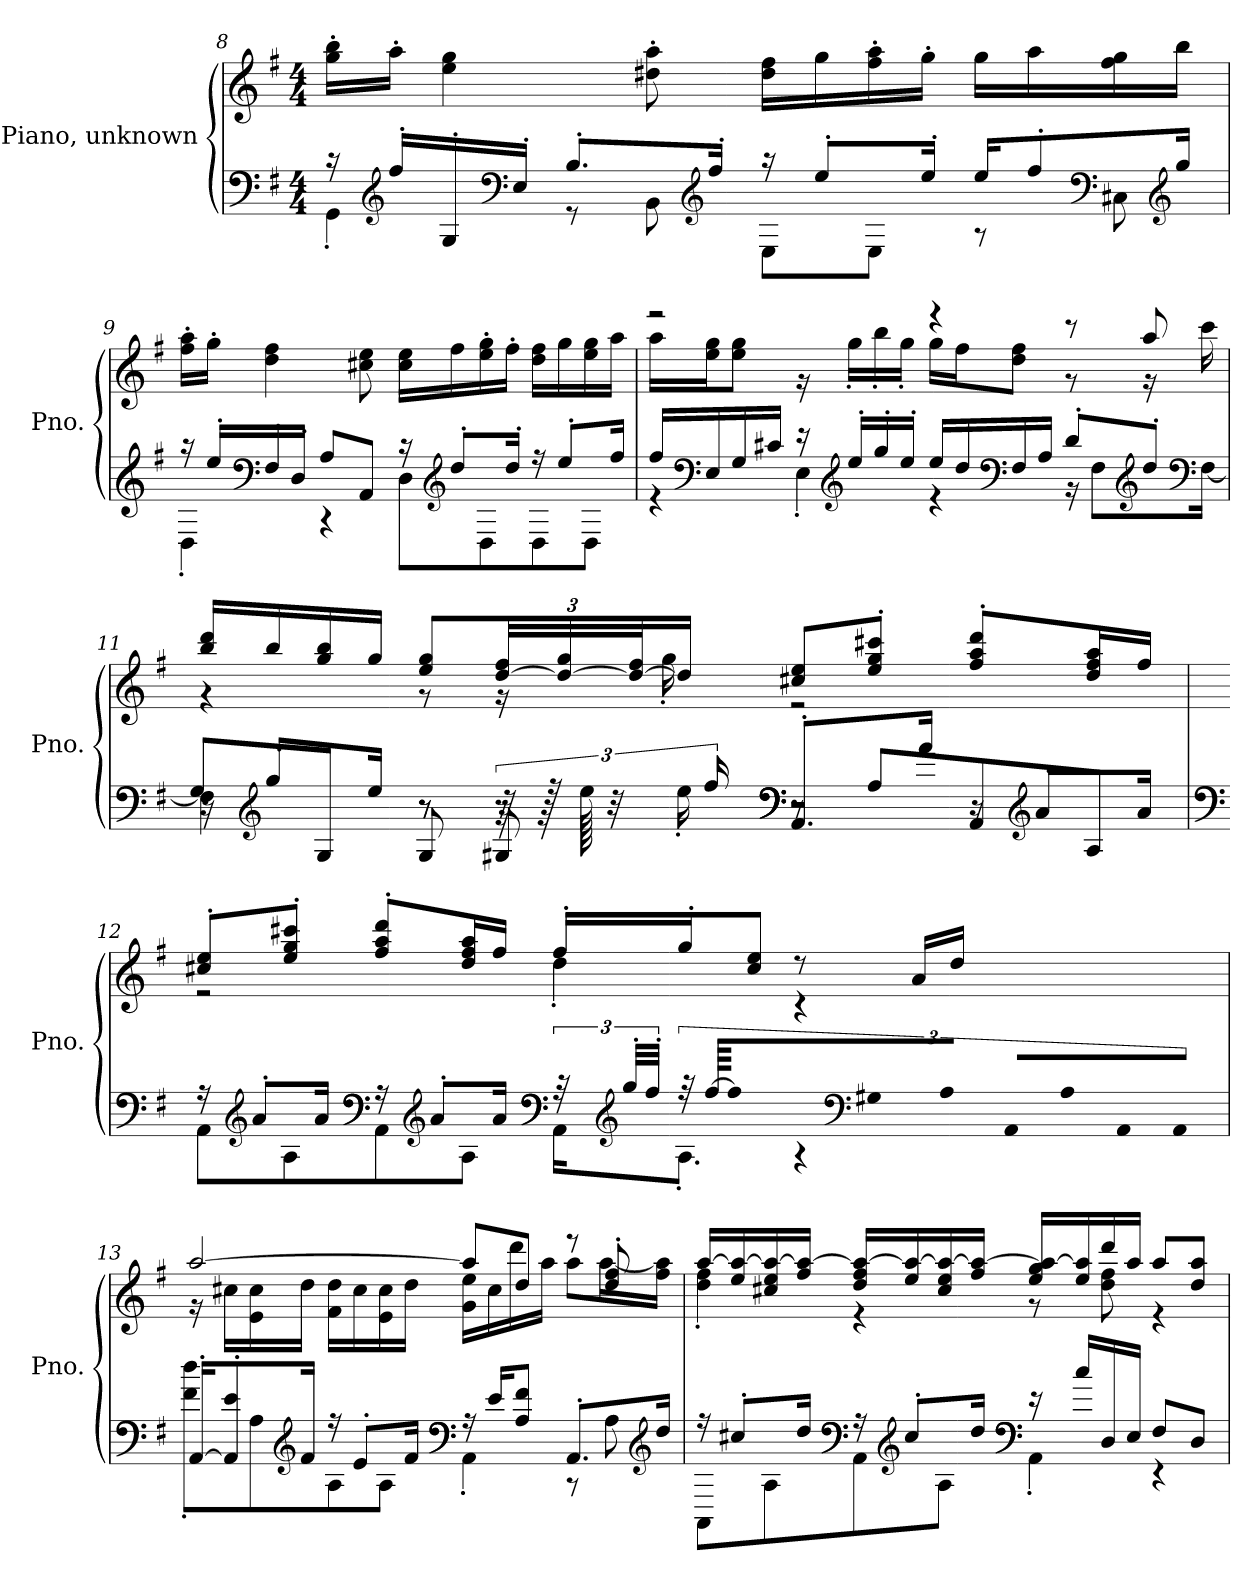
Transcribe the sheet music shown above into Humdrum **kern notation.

**kern	**kern
*part1	*part1
*staff2	*staff1
*I"Piano, unknown	*
*I'Pno.	*
!!LO:PB:g=z
*clefF4	*clefG2
*k[f#]	*k[f#]
*M4/4	*M4/4
=8	=8
*^	*
16r	4GG'\	16gg\' 16bb\'LL
*clefG2	*	*
16ff#'/LL	.	16aa'\JJ
16G'/	.	4ee\ 4gg\
*clefF4	*	*
16E'/JJ	.	.
8.B'/L	8r	.
.	8BB\	8dd#X\' 8aa\'
*clefG2	*	*
16ff#'/Jk	.	.
16r	8E\L	16dd#\ 16ff#\LL
8ee'/L	.	16gg\
.	8E\J	16ff#\' 16aa\'
16ee'/Jk	.	16gg'\JJ
16ee/KL	8r	16gg\LL
8ff#'/	.	16aa\
*clefF4	*	*
.	8C#X\	16ff#\ 16gg\
*clefG2	*	*
16gg/Jk	.	16bb\JJ
=9	=9	=9
16r	4D'\	16ff#\' 16aa\'LL
16ee'/LL	.	16gg'\JJ
*clefF4	*	*
16F#'/	.	4dd\ 4ff#\
16D'/JJ	.	.
8A/L	4r	.
8AA/J	.	8cc#X\ 8ee\
16r	8D\L	16cc#\ 16ee\LL
*clefG2	*	*
8dd'/L	.	16ff#\
.	8D\	16ee\' 16gg\'
16dd'/Jk	.	16ff#'\JJ
16r	8D\	16dd\ 16ff#\LL
8ee'/L	.	16gg\
.	8D\J	16ee\ 16gg\
16ff#/Jk	.	16aa\JJ
!!LO:LB:g=z
=10	=10	=10
*	*	*^
16ff#/LL	4r	2r	16aa\LL
*clefF4	*	*	*
16E/	.	.	16ee\ 16gg\J
16G/	.	.	8ee\ 8gg\J
16c#X/JJ	.	.	.
16r	4E'\	.	16r
*clefG2	*	*	*
16ee'/LL	.	.	16gg'\LL
16gg'/	.	.	16bb'\
16ee'/JJ	.	.	16gg'\JJ
16ee/LL	4r	4r	16gg\LL
16dd/	.	.	16ff#\J
*clefF4	*	*	*
16F#/	.	.	8dd\ 8ff#\J
16A/JJ	.	.	.
8d'/L	16r	8r	8r
.	8F#\L	.	.
*clefG2	*	*	*
8dd'/J	.	8aa/	16r
*clefF4	*	*	*
.	[16F#\Jk	.	16ccc\
!!LO:LB:g=z	!!
=11	=11	=11	=11
*	*^	*	*
16r	4F#\]	8G/L	16bb/ 16ddd/LL	4r
*clefG2	*	*	*	*
8gg'/L	.	.	16bb/	.
.	.	8G/J	16gg/ 16bb/	.
16ee/Jk	.	.	16gg/JJ	.
8G/	8r	8r	8ee/ 8gg/L	8r
*	*	*	*Xbrackettup	*
12r	64r	8G#X/	[48dd/ 48ff#/LL	16r
.	128r	.	.	.
.	.	.	48dd/_ 48gg/	.
.	128ee\	.	.	.
.	32r	.	.	.
.	.	.	48dd/_ 48ff#/J	.
.	16ee'\	.	16dd/JJ]	16gg'\
24ff#/	.	.	.	.
*clefF4	*	*	*	*
8.AA'/L	2r	8r	8cc#X/ 8ee/L	2r
.	.	8A/L	8ee/' 8gg/' 8ccc#X/'J	.
16a/Jk	.	.	.	.
16r	.	8AA/	8ff#/' 8aa/' 8ddd/'L	.
*clefG2	*	*	*	*
8a'/L	.	.	.	.
.	.	8A/J	16dd/ 16ff#/ 16aa/L	.
16a/Jk	.	.	16ff#/JJ	.
*v	*v	*v	*	*
!!LO:LB:g=z	!!
=12	=12	=12
*clefF4	*	*
*^	*	*
16r	8AA\L	8cc#X/' 8ee/'L	2r
*clefG2	*	*	*
8a'/L	.	.	.
.	8A\	8ee/' 8gg/' 8ccc#X/'J	.
16a/Jk	.	.	.
*clefF4	*	*	*
16r	8AA\	8ff#/' 8aa/' 8ddd/'L	.
*clefG2	*	*	*
8a'/L	.	.	.
.	8A\J	16dd/ 16ff#/ 16aa/L	.
16a/Jk	.	16ff#/JJ	.
*clefF4	*	*	*
48r	16AA\KL	16ff#'/LL	4dd'\
*clefG2	*	*	*
48gg'/LLL	.	.	.
48ff#'/JJJ	.	.	.
48r	8.A'\J	16gg'/J	.
[96ff#/KLLL	.	.	.
32ff#/J]	.	.	.
*clefF4	*	*	*
16G#X/	.	8cc#/ 8ee/J	.
16A/JJ	.	.	.
16AA/LL	4r	8r	4r
16A/	.	.	.
16AA/	.	16a/LL	.
16AA/JJ	.	16dd/JJ	.
!!LO:LB:g=z	!!
=13	=13	=13	=13
[16AA'/KL	8f#\' 8dd\'L	[2aa/	16r
8AA/]' 8e/'	.	.	16cc#X\LL
.	8A\	.	16e\ 16cc#\
*clefG2	*	*	*
16f#/Jk	.	.	16dd\JJ
16r	8A\	.	16f#\ 16dd\LL
8e'/L	.	.	16cc#\
.	8A\J	.	16e\ 16cc#\
16f#/Jk	.	.	16dd\JJ
*clefF4	*	*	*
16r	4AA'\	8aa/L]	16g\ 16ee\LL
16e/KL	.	.	16cc#\
8A/ 8f#/J	.	8dd/J	16ddd\
.	.	.	16aa\JJ
8.AA'/L	8r	8r	8aa\L
.	8A\	8dd/' 8ff#/'	[16aa\L
*clefG2	*	*	*
16dd/Jk	.	.	16ff#\ 16aa\]JJ
!!LO:LB:g=z	!!
=14	=14	=14	=14
16r	8AA\L	[16aa/LL	4dd\' 4ff#\'
8cc#X'/L	.	16ee/ 16aa/_	.
.	8A\	16cc#X/ 16ee/ 16aa/_	.
16dd/Jk	.	16ff#/ 16aa/_JJ	.
*clefF4	*	*	*
16r	8AA\	16dd/ 16ff#/ 16aa/_LL	4r
*clefG2	*	*	*
8cc#'/L	.	16ee/ 16aa/_	.
.	8A\J	16cc#/ 16ee/ 16aa/_	.
16dd/Jk	.	16ff#/ 16aa/_JJ	.
*clefF4	*	*	*
16r	4AA'\	16ee/ 16gg/ 16aa/_LL	8r
16cc#/LL	.	16ee/ 16aa/]	.
16D/	.	16ddd/	8dd\ 8ff#\
16E/JJ	.	16aa/JJ	.
8F#/L	4r	8aa/L	4r
8D/J	.	8dd/ 8aa/J	.
*v	*v	*	*
*	*v	*v
=	=
*-	*-
